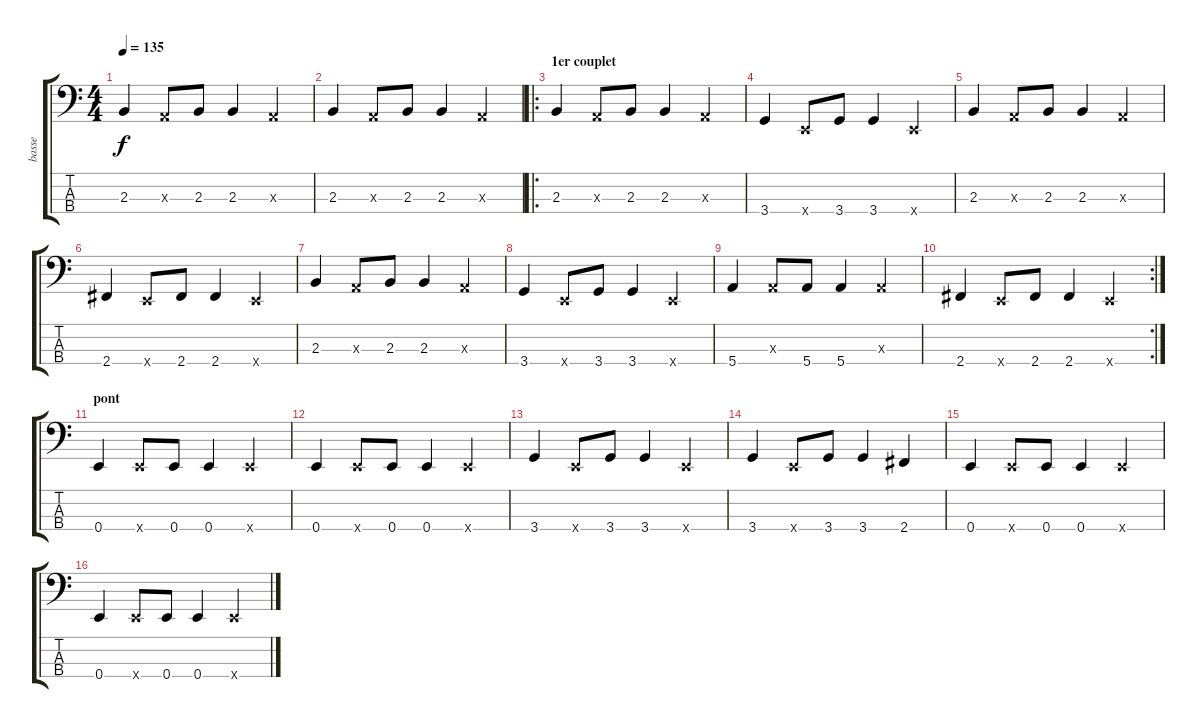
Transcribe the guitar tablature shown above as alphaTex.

\track ("basse" "basse") {instrument electricbasspick}
\staff {score tabs}
\tuning (G2 D2 A1 E1) {hide}
\ts (4 4)
\tempo 135
\clef f4
\ks c
2.3.4{dy f instrument electricbasspick} 0.3{x}.8 2.3.8 2.3.4 0.3{x}.4 |
2.3.4 0.3{x}.8 2.3.8 2.3.4 0.3{x}.4 |
\ro
\section ("" "1er couplet")
2.3.4 0.3{x}.8 2.3.8 2.3.4 0.3{x}.4 |
3.4.4 0.4{x}.8 3.4.8 3.4.4 0.4{x}.4 |
2.3.4 0.3{x}.8 2.3.8 2.3.4 0.3{x}.4 |
2.4.4 0.4{x}.8 2.4.8 2.4.4 0.4{x}.4 |
2.3.4 0.3{x}.8 2.3.8 2.3.4 0.3{x}.4 |
3.4.4 0.4{x}.8 3.4.8 3.4.4 0.4{x}.4 |
5.4.4 0.3{x}.8 5.4.8 5.4.4 0.3{x}.4 |
\rc 2
2.4.4 0.4{x}.8 2.4.8 2.4.4 0.4{x}.4 |
\section ("" "pont")
0.4.4 0.4{x}.8 0.4.8 0.4.4 0.4{x}.4 |
0.4.4 0.4{x}.8 0.4.8 0.4.4 0.4{x}.4 |
3.4.4 0.4{x}.8 3.4.8 3.4.4 0.4{x}.4 |
3.4.4 0.4{x}.8 3.4.8 3.4.4 2.4.4 |
0.4.4 0.4{x}.8 0.4.8 0.4.4 0.4{x}.4 |
0.4.4 0.4{x}.8 0.4.8 0.4.4 0.4{x}.4
